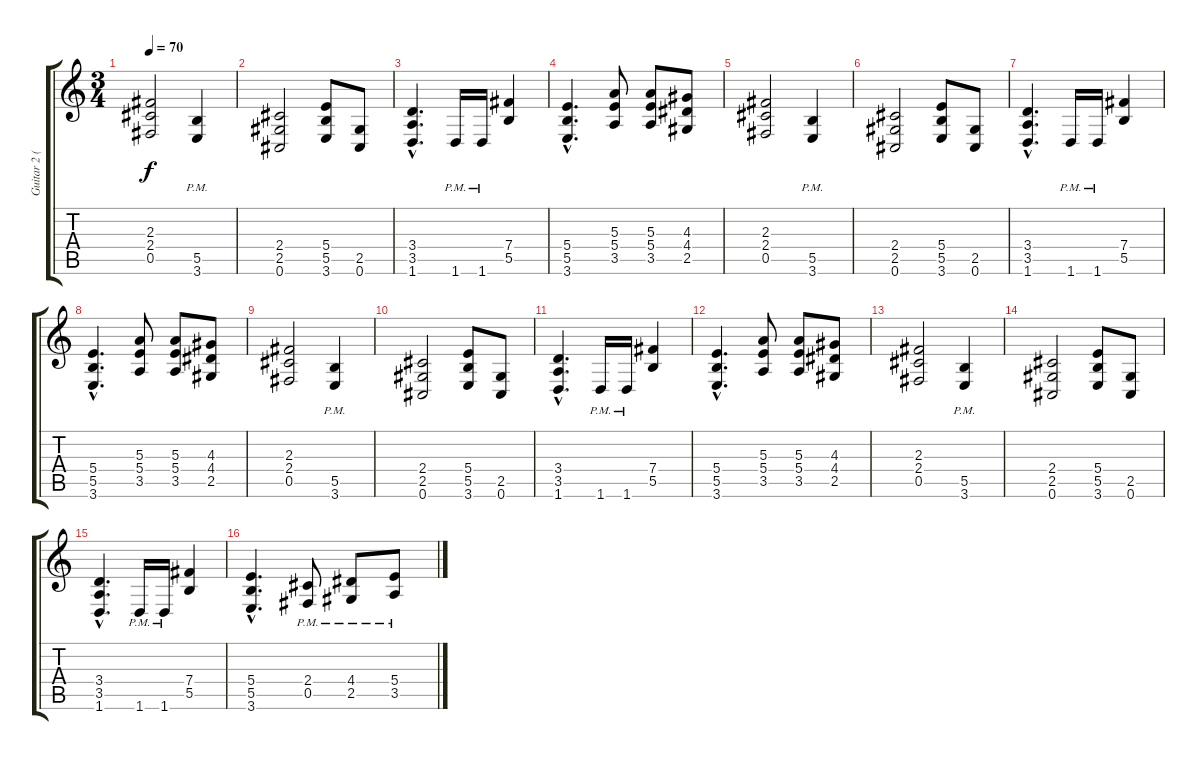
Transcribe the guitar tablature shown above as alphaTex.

\track ("Guitar 2 (Distortion)" "Guitar 2 (") {instrument distortionguitar}
\staff {score tabs}
\tuning (Db4 Ab3 E3 B2 Gb2 Db2) {hide}
\ts (3 4)
\tempo 70
\clef g2
\ks c
(2.3 2.4 0.5).2{dy f} (5.5{pm} 3.6{pm}).4 |
(2.4 2.5 0.6).2 (5.4 5.5 3.6).8 (2.5 0.6).8 |
(3.4{hac} 3.5{hac} 1.6{hac}).4{d} 1.6{pm}.16 1.6{pm}.16 (7.4 5.5).4 |
(5.4{hac} 5.5{hac} 3.6{hac}).4{d} (5.3 5.4 3.5).8 (5.3 5.4 3.5).8 (4.3 4.4 2.5).8 |
(2.3 2.4 0.5).2 (5.5{pm} 3.6{pm}).4 |
(2.4 2.5 0.6).2 (5.4 5.5 3.6).8 (2.5 0.6).8 |
(3.4{hac} 3.5{hac} 1.6{hac}).4{d} 1.6{pm}.16 1.6{pm}.16 (7.4 5.5).4 |
(5.4{hac} 5.5{hac} 3.6{hac}).4{d} (5.3 5.4 3.5).8 (5.3 5.4 3.5).8 (4.3 4.4 2.5).8 |
(2.3 2.4 0.5).2 (5.5{pm} 3.6{pm}).4 |
(2.4 2.5 0.6).2 (5.4 5.5 3.6).8 (2.5 0.6).8 |
(3.4{hac} 3.5{hac} 1.6{hac}).4{d} 1.6{pm}.16 1.6{pm}.16 (7.4 5.5).4 |
(5.4{hac} 5.5{hac} 3.6{hac}).4{d} (5.3 5.4 3.5).8 (5.3 5.4 3.5).8 (4.3 4.4 2.5).8 |
(2.3 2.4 0.5).2 (5.5{pm} 3.6{pm}).4 |
(2.4 2.5 0.6).2 (5.4 5.5 3.6).8 (2.5 0.6).8 |
(3.4{hac} 3.5{hac} 1.6{hac}).4{d} 1.6{pm}.16 1.6{pm}.16 (7.4 5.5).4 |
(5.4{hac} 5.5{hac} 3.6{hac}).4{d} (2.4{pm} 0.5{pm}).8 (4.4{pm} 2.5{pm}).8 (5.4{pm} 3.5{pm}).8
